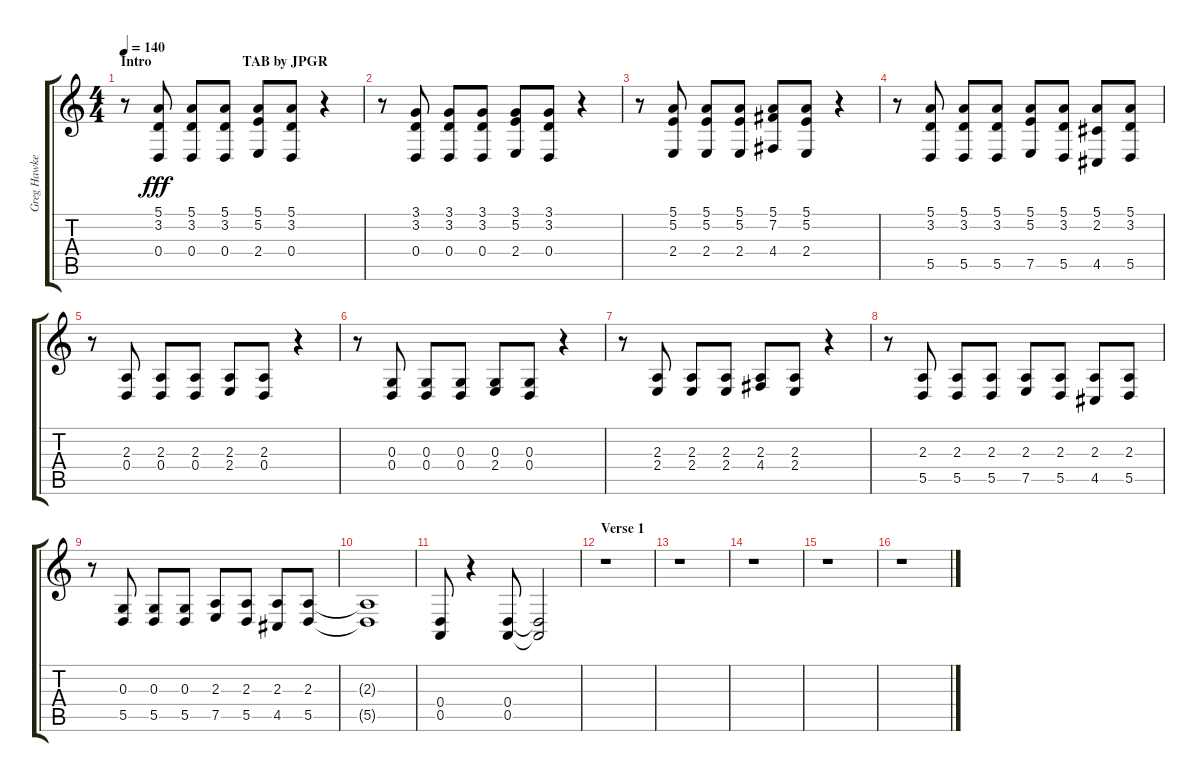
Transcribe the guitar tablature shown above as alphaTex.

\track ("Greg Hawkes" "Greg Hawke") {instrument synthstrings1}
\staff {score tabs}
\tuning (E4 B3 G3 D3 A2 E2) {hide}
\ts (4 4)
\section ("" "Intro                          TAB by JPGR")
\tempo 140
\clef g2
\ks c
r.8{dy fff instrument synthbass1} (5.1 3.2 0.4).8 (5.1 3.2 0.4).8 (5.1 3.2 0.4).8 (5.1 5.2 2.4).8 (5.1 3.2 0.4).8 r.4 |
r.8 (3.1 3.2 0.4).8 (3.1 3.2 0.4).8 (3.1 3.2 0.4).8 (3.1 5.2 2.4).8 (3.1 3.2 0.4).8 r.4 |
r.8 (5.1 5.2 2.4).8 (5.1 5.2 2.4).8 (5.1 5.2 2.4).8 (5.1 7.2 4.4).8 (5.1 5.2 2.4).8 r.4 |
r.8 (5.1 3.2 5.5).8 (5.1 3.2 5.5).8 (5.1 3.2 5.5).8 (5.1 5.2 7.5).8 (5.1 3.2 5.5).8 (5.1 2.2 4.5).8 (5.1 3.2 5.5).8 |
r.8 (2.3 0.4).8 (2.3 0.4).8 (2.3 0.4).8 (2.3 2.4).8 (2.3 0.4).8 r.4 |
r.8 (0.3 0.4).8 (0.3 0.4).8 (0.3 0.4).8 (0.3 2.4).8 (0.3 0.4).8 r.4 |
r.8 (2.3 2.4).8 (2.3 2.4).8 (2.3 2.4).8 (2.3 4.4).8 (2.3 2.4).8 r.4 |
r.8 (2.3 5.5).8 (2.3 5.5).8 (2.3 5.5).8 (2.3 7.5).8 (2.3 5.5).8 (2.3 4.5).8 (2.3 5.5).8 |
r.8 (0.3 5.5).8 (0.3 5.5).8 (0.3 5.5).8 (2.3 7.5).8 (2.3 5.5).8 (2.3 4.5).8 (2.3 5.5).8 |
(2.3{t} 5.5{t}).1 |
(0.4 0.5).8 r.4 (0.4 0.5).8 (0.4{t} 0.5{t}).2 |
\section ("" "Verse 1")
r.1 |
r.1 |
r.1 |
r.1 |
r.1
